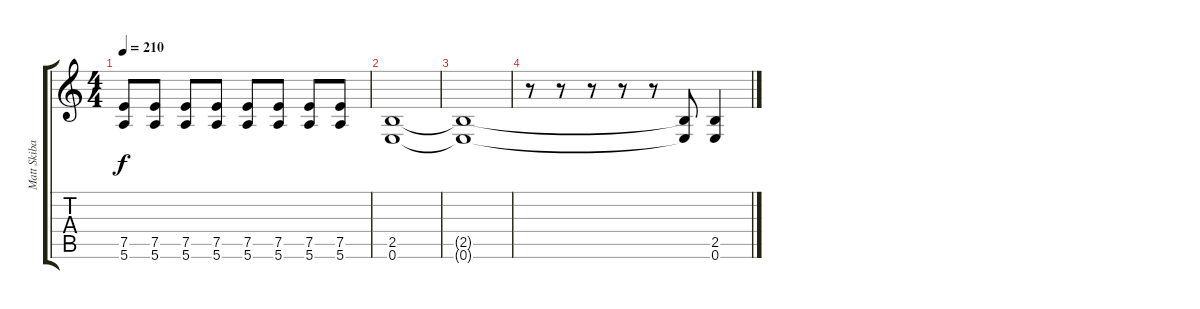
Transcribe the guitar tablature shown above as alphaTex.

\track ("Matt Skiba - Guitar" "Matt Skiba") {instrument distortionguitar}
\staff {score tabs}
\tuning (E4 B3 G3 D3 A2 E2) {hide}
\ts (4 4)
\tempo 210
\clef g2
\ks c
(7.5 5.6).8{dy f} (7.5 5.6).8 (7.5 5.6).8 (7.5 5.6).8 (7.5 5.6).8 (7.5 5.6).8 (7.5 5.6).8 (7.5 5.6).8 |
(2.5 0.6).1 |
(2.5{t} 0.6{t}).1 |
r.8 r.8 r.8 r.8 r.8 (2.5{t} 0.6{t}).8 (2.5 0.6).4
